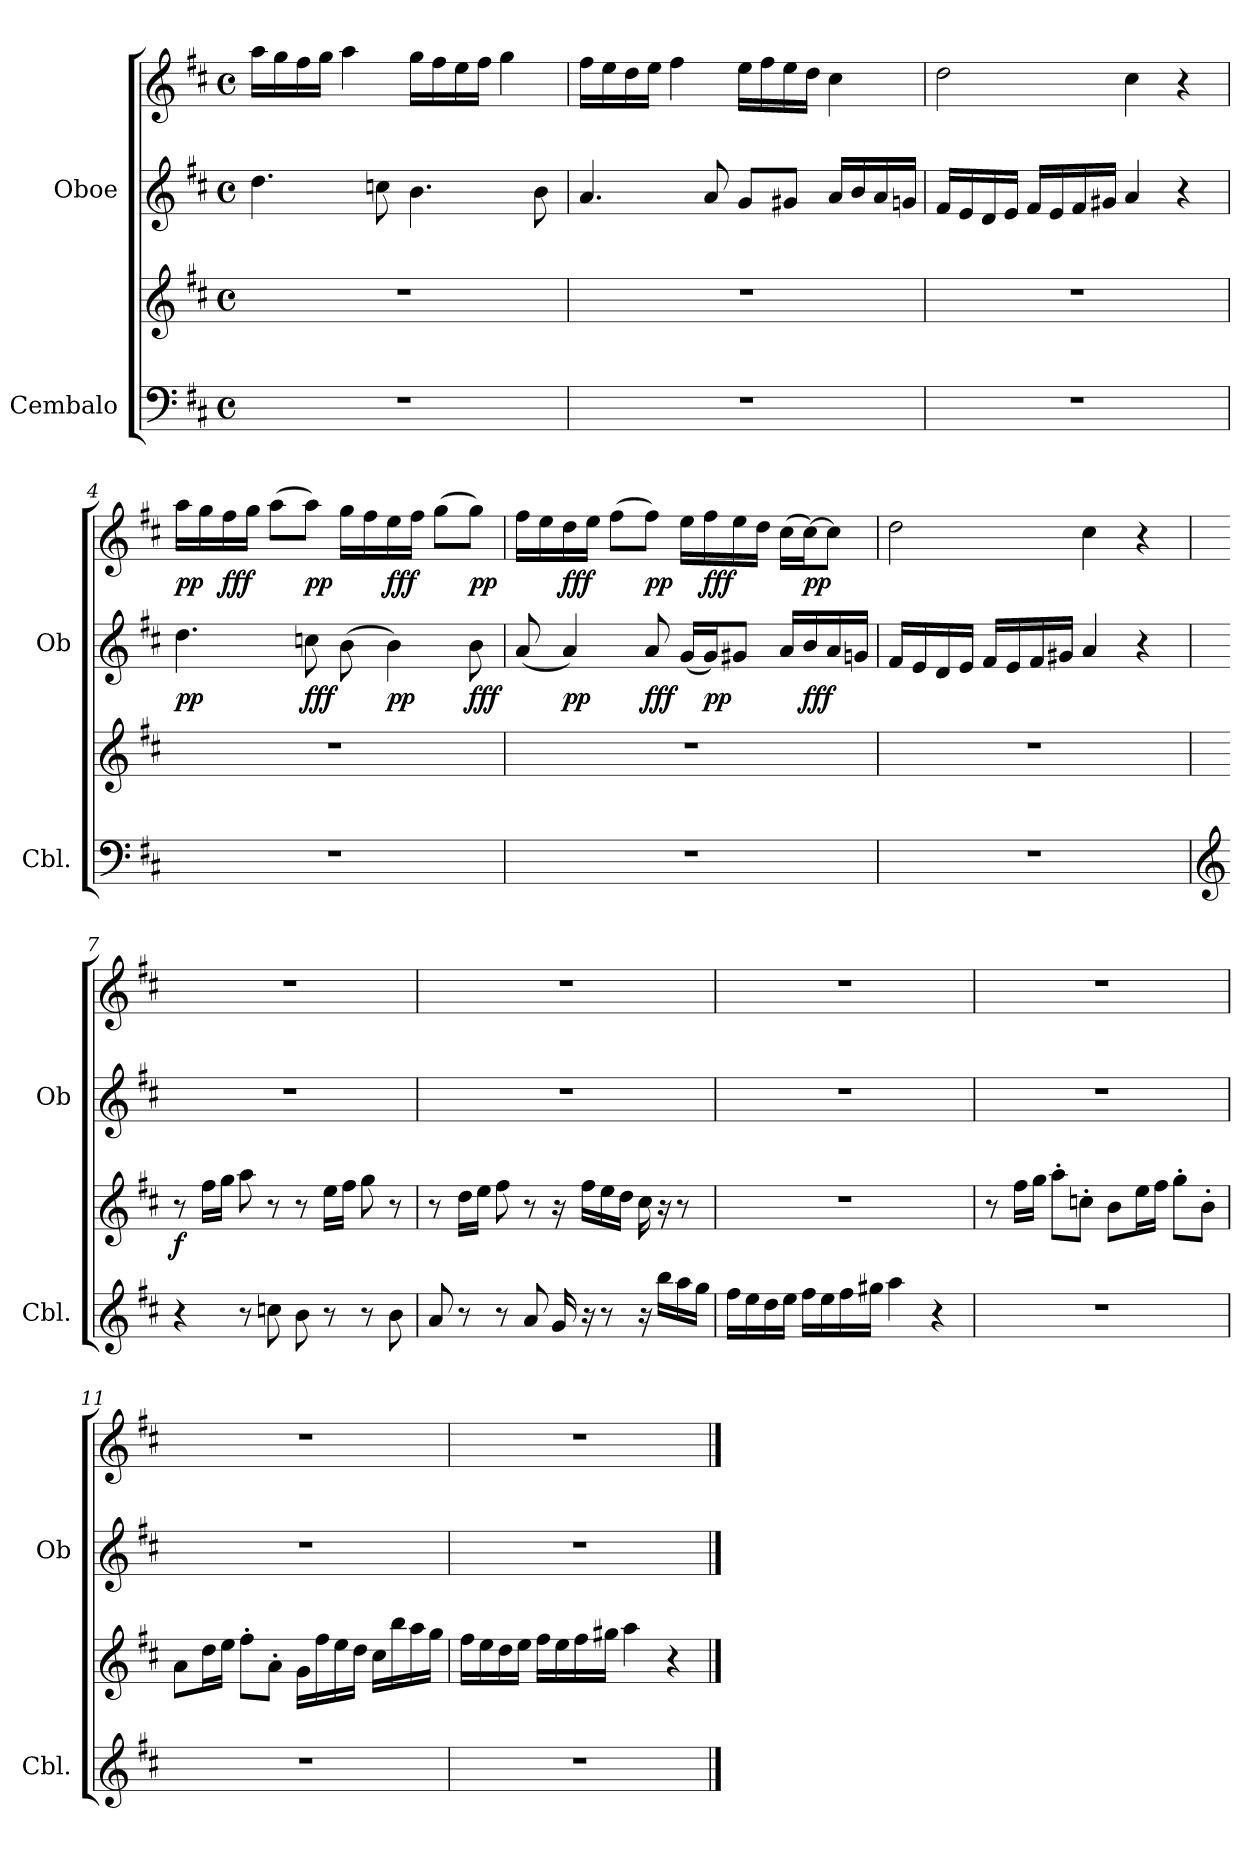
**kern	**kern	**dynam	**kern	**dynam	**kern	**dynam
*part3	*part3	*part3	*part2	*part2	*part1	*part1
*staff4	*staff3	*staff3/4	*staff2	*staff2	*staff1	*staff1
*I"Cembalo	*	*	*I"Oboe	*	*	*
*I'Cbl.	*	*	*I'Ob	*	*	*
*clefF4	*clefG2	*	*clefG2	*	*clefG2	*
*k[f#c#]	*k[f#c#]	*	*k[f#c#]	*	*k[f#c#]	*
*M4/4	*M4/4	*	*M4/4	*	*M4/4	*
*met(c)	*met(c)	*	*met(c)	*	*met(c)	*
=1	=1	=1	=1	=1	=1	=1
1r	1r	.	4.dd\	.	16aa\LL	.
.	.	.	.	.	16gg\	.
.	.	.	.	.	16ff#\	.
.	.	.	.	.	16gg\JJ	.
.	.	.	.	.	4aa\	.
.	.	.	8ccn\	.	.	.
.	.	.	4.b\	.	16gg\LL	.
.	.	.	.	.	16ff#\	.
.	.	.	.	.	16ee\	.
.	.	.	.	.	16ff#\JJ	.
.	.	.	.	.	4gg\	.
.	.	.	8b\	.	.	.
=2	=2	=2	=2	=2	=2	=2
1r	1r	.	4.a/	.	16ff#\LL	.
.	.	.	.	.	16ee\	.
.	.	.	.	.	16dd\	.
.	.	.	.	.	16ee\JJ	.
.	.	.	.	.	4ff#\	.
.	.	.	8a/	.	.	.
.	.	.	8g/L	.	16ee\LL	.
.	.	.	.	.	16ff#\	.
.	.	.	8g#X/J	.	16ee\	.
.	.	.	.	.	16dd\JJ	.
.	.	.	16a/LL	.	4cc#\	.
.	.	.	16b/	.	.	.
.	.	.	16a/	.	.	.
.	.	.	16gn/JJ	.	.	.
=3	=3	=3	=3	=3	=3	=3
1r	1r	.	16f#/LL	.	2dd\	.
.	.	.	16e/	.	.	.
.	.	.	16d/	.	.	.
.	.	.	16e/JJ	.	.	.
.	.	.	16f#/LL	.	.	.
.	.	.	16e/	.	.	.
.	.	.	16f#/	.	.	.
.	.	.	16g#X/JJ	.	.	.
.	.	.	4a/	.	4cc#\	.
.	.	.	4r	.	4r	.
!!LO:LB:g=z
=4	=4	=4	=4	=4	=4	=4
!	!	!	!	!LO:DY:b	!	!LO:DY:b
1r	1r	.	4.dd!\	pp	16aa!\LL	pp
.	.	.	.	.	16gg!\	.
!	!	!	!	!	!	!LO:DY:b
.	.	.	.	.	16ff#\	fff
.	.	.	.	.	16gg\JJ	.
.	.	.	.	.	(>8aa\L	.
!	!	!	!	!LO:DY:b	!	!LO:DY:b
.	.	.	8ccn\	fff	8aa!\J)	pp
.	.	.	(>8b\	.	16gg!\LL	.
.	.	.	.	.	16ff#!\	.
!	!	!	!	!LO:DY:b	!	!LO:DY:b
.	.	.	4b!\)	pp	16ee\	fff
.	.	.	.	.	16ff#\JJ	.
.	.	.	.	.	(>8gg\L	.
!	!	!	!	!LO:DY:b	!	!LO:DY:b
.	.	.	8b\	fff	8gg!\J)	pp
=5	=5	=5	=5	=5	=5	=5
1r	1r	.	(<8a/	.	16ff#!\LL	.
.	.	.	.	.	16ee!\	.
!	!	!	!	!LO:DY:b	!	!LO:DY:b
.	.	.	4a!/)	pp	16dd\	fff
.	.	.	.	.	16ee\JJ	.
.	.	.	.	.	(>8ff#\L	.
!	!	!	!	!LO:DY:b	!	!LO:DY:b
.	.	.	8a/	fff	8ff#!\J)	pp
.	.	.	(<16g/LL	.	16ee!\LL	.
!	!	!	!	!LO:DY:b	!	!LO:DY:b
.	.	.	16g!/J)	pp	16ff#\	fff
.	.	.	8g#X!/J	.	16ee\	.
.	.	.	.	.	16dd\JJ	.
.	.	.	16a!/LL	.	(>16cc#\LL	.
!	!	!	!	!LO:DY:b	!	!LO:DY:b
.	.	.	16b/	fff	[16cc#!\J)	pp
.	.	.	16a/	.	8cc#!\J]	.
.	.	.	16gn/JJ	.	.	.
=6	=6	=6	=6	=6	=6	=6
1r	1r	.	16f#/LL	.	2dd!\	.
.	.	.	16e/	.	.	.
.	.	.	16d/	.	.	.
.	.	.	16e/JJ	.	.	.
.	.	.	16f#/LL	.	.	.
.	.	.	16e/	.	.	.
.	.	.	16f#/	.	.	.
.	.	.	16g#X/JJ	.	.	.
.	.	.	4a/	.	4cc#!\	.
.	.	.	4r	.	4r	.
!!LO:LB:g=z
=7	=7	=7	=7	=7	=7	=7
*clefG2	*	*	*	*	*	*
!	!	!LO:DY:b	!	!	!	!
4r	8r	f	1r	.	1r	.
.	16ff#\LL	.	.	.	.	.
.	16gg\JJ	.	.	.	.	.
8r	8aa\	.	.	.	.	.
8ccn\	8r	.	.	.	.	.
8b\	8r	.	.	.	.	.
8r	16ee\LL	.	.	.	.	.
.	16ff#\JJ	.	.	.	.	.
8r	8gg\	.	.	.	.	.
8b\	8r	.	.	.	.	.
=8	=8	=8	=8	=8	=8	=8
8a/	8r	.	1r	.	1r	.
8r	16dd\LL	.	.	.	.	.
.	16ee\JJ	.	.	.	.	.
8r	8ff#\	.	.	.	.	.
8a/	8r	.	.	.	.	.
16g/	16r	.	.	.	.	.
16r	16ff#\LL	.	.	.	.	.
8r	16ee\	.	.	.	.	.
.	16dd\JJ	.	.	.	.	.
16r	16cc#\	.	.	.	.	.
16bb\LL	16r	.	.	.	.	.
16aa\	8r	.	.	.	.	.
16gg\JJ	.	.	.	.	.	.
=9	=9	=9	=9	=9	=9	=9
16ff#\LL	1r	.	1r	.	1r	.
16ee\	.	.	.	.	.	.
16dd\	.	.	.	.	.	.
16ee\JJ	.	.	.	.	.	.
16ff#\LL	.	.	.	.	.	.
16ee\	.	.	.	.	.	.
16ff#\	.	.	.	.	.	.
16gg#X\JJ	.	.	.	.	.	.
4aa\	.	.	.	.	.	.
4r	.	.	.	.	.	.
!!LO:LB:g=z
=10	=10	=10	=10	=10	=10	=10
1r	8r	.	1r	.	1r	.
.	16ff#\LL	.	.	.	.	.
.	16gg\JJ	.	.	.	.	.
.	8aa'\L	.	.	.	.	.
.	8ccn'\J	.	.	.	.	.
.	8b\L	.	.	.	.	.
.	16ee\L	.	.	.	.	.
.	16ff#\JJ	.	.	.	.	.
.	8gg'\L	.	.	.	.	.
.	8b'\J	.	.	.	.	.
=11	=11	=11	=11	=11	=11	=11
1r	8a\L	.	1r	.	1r	.
.	16dd\L	.	.	.	.	.
.	16ee\JJ	.	.	.	.	.
.	8ff#'\L	.	.	.	.	.
.	8a'\J	.	.	.	.	.
.	16g\LL	.	.	.	.	.
.	16ff#\	.	.	.	.	.
.	16ee\	.	.	.	.	.
.	16dd\JJ	.	.	.	.	.
.	16cc#\LL	.	.	.	.	.
.	16bb\	.	.	.	.	.
.	16aa\	.	.	.	.	.
.	16gg\JJ	.	.	.	.	.
=12	=12	=12	=12	=12	=12	=12
1r	16ff#\LL	.	1r	.	1r	.
.	16ee\	.	.	.	.	.
.	16dd\	.	.	.	.	.
.	16ee\JJ	.	.	.	.	.
.	16ff#\LL	.	.	.	.	.
.	16ee\	.	.	.	.	.
.	16ff#\	.	.	.	.	.
.	16gg#X\JJ	.	.	.	.	.
.	4aa\	.	.	.	.	.
.	4r	.	.	.	.	.
==	==	==	==	==	==	==
*-	*-	*-	*-	*-	*-	*-
